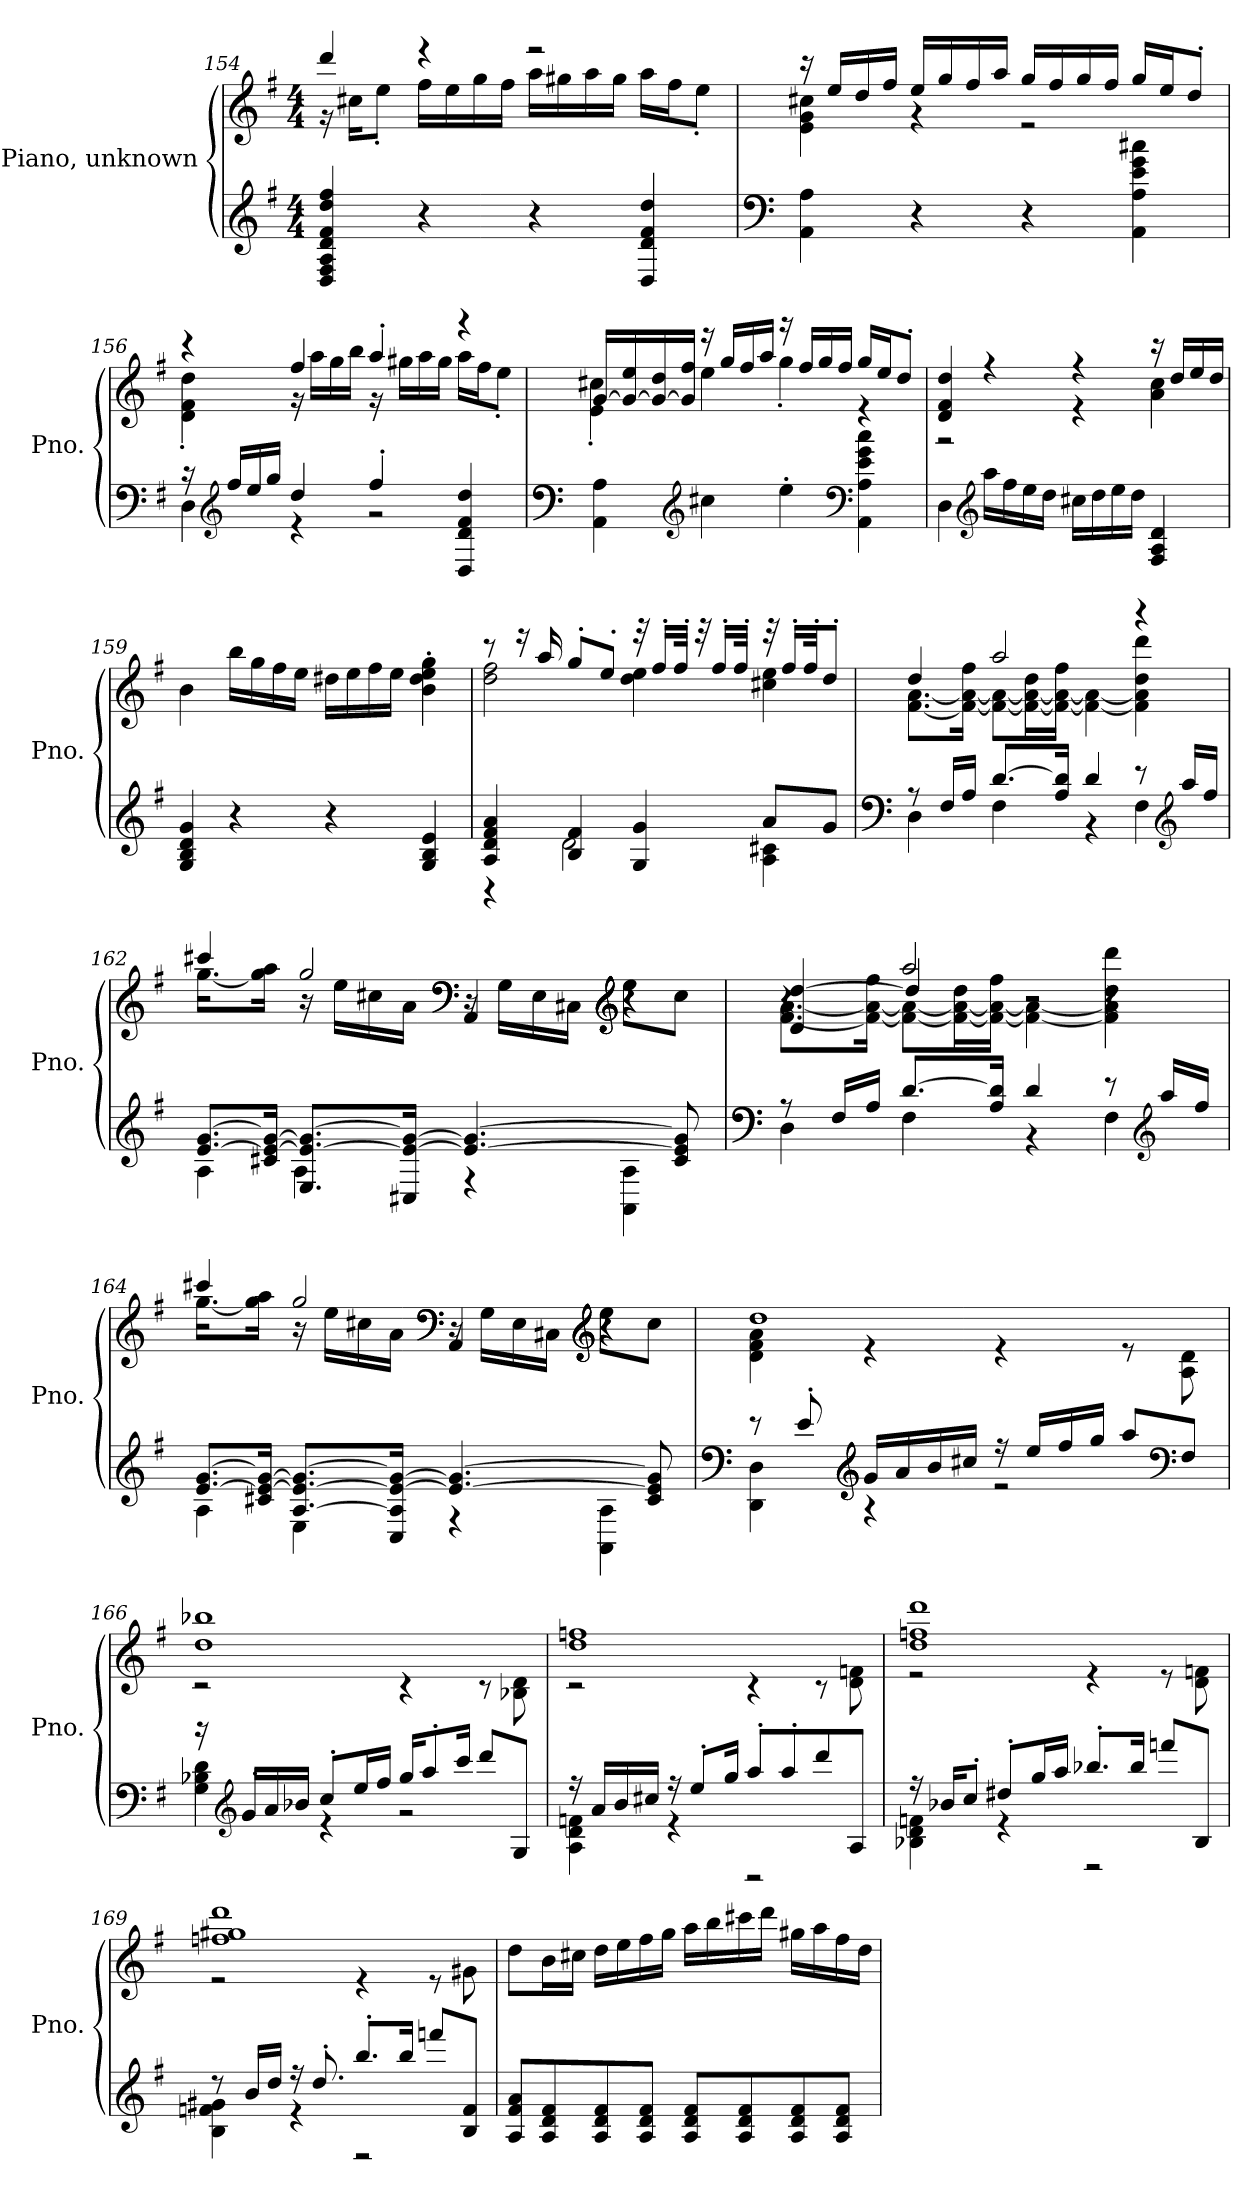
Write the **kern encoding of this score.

**kern	**kern
*part1	*part1
*staff2	*staff1
*I"Piano, unknown	*
*I'Pno.	*
*clefG2	*clefG2
*k[f#]	*k[f#]
*M4/4	*M4/4
=154	=154
*	*^
4D/ 4F#/ 4A/ 4d/ 4f#/ 4dd/ 4ff#/	4ddd/	16r
.	.	16cc#X\KL
.	.	8ee'\J
4r	4r	16ff#\LL
.	.	16ee\
.	.	16gg\
.	.	16ff#\JJ
4r	2r	16aa\LL
.	.	16gg#X\
.	.	16aa\
.	.	16gg#\JJ
4D/ 4d/ 4f#/ 4dd/	.	16aa\LL
.	.	16ff#\J
.	.	8ee'\J
!!LO:LB:g=z	!!
=155	=155	=155
*clefF4	*	*
4AA\ 4A\	16r	4e\ 4g\ 4cc#X\
.	16ee/LL	.
.	16dd/	.
.	16ff#/JJ	.
4r	16ee/LL	4r
.	16gg/	.
.	16ff#/	.
.	16aa/JJ	.
4r	16gg/LL	2r
.	16ff#/	.
.	16gg/	.
.	16ff#/JJ	.
4AA\ 4A\ 4e\ 4g\ 4cc#X\	16gg/LL	.
.	16ee/J	.
.	8dd'/J	.
=156	=156	=156
*^	*	*
16r	4D\	4r	4d\' 4f#\' 4dd\'
*clefG2	*	*	*
16ff#/LL	.	.	.
16ee/	.	.	.
16gg/JJ	.	.	.
4dd/	4r	4ff#/	16r
.	.	.	16aa\LL
.	.	.	16gg\
.	.	.	16bb\JJ
4ff#'/	2r	4aa'/	16r
.	.	.	16gg#X\LL
.	.	.	16aa\
.	.	.	16gg#\JJ
4D/ 4d/ 4f#/ 4dd/	.	4r	16aa\LL
.	.	.	16ff#\J
.	.	.	8ee'\J
*v	*v	*	*
!!LO:LB:g=z	!!
=157	=157	=157
*clefF4	*	*
4AA\ 4A\	[16g/LL	4e\' 4cc#X\'
.	16g/_ 16ee/	.
.	16g/_ 16dd/	.
.	16g/] 16ff#/JJ	.
*clefG2	*	*
4cc#X\	16r	4ee\
.	16gg/LL	.
.	16ff#/	.
.	16aa/JJ	.
4ee'\	16r	4gg'\
.	16ff#/LL	.
.	16gg/	.
.	16ff#/JJ	.
*clefF4	*	*
4AA\ 4A\ 4e\ 4g\ 4cc#\	16gg/LL	4r
.	16ee/J	.
.	8dd'/J	.
=158	=158	=158
4D\	4d/ 4f#/ 4dd/	2r
*clefG2	*	*
16aa\LL	4r	.
16ff#\	.	.
16ee\	.	.
16dd\JJ	.	.
16cc#X\LL	4r	4r
16dd\	.	.
16ee\	.	.
16dd\JJ	.	.
4F#/ 4A/ 4d/	16r	4a\ 4cc\
.	16dd/LL	.
.	16ee/	.
.	16dd/JJ	.
*	*v	*v
!!LO:PB:g=z
=159	=159
4G/ 4B/ 4d/ 4g/	4b\
4r	16bb\LL
.	16gg\
.	16ff#\
.	16ee\JJ
4r	16dd#X\LL
.	16ee\
.	16ff#\
.	16ee\JJ
4G/ 4B/ 4e/	4b\' 4dd#\' 4ee\' 4gg\'
=160	=160
*^	*^
4A/ 4d/ 4f#/ 4a/	4r	8r	2dd\ 2ff#\
.	.	16r	.
.	.	16aa/	.
4B/ 4f#/	2d\	8gg'/L	.
.	.	8ee'/J	.
4G/ 4g/	.	32r	4dd\ 4ee\
.	.	16ff#'/LL	.
.	.	32ff#'/JJk	.
.	.	32r	.
.	.	16ff#'/LL	.
.	.	32ff#'/JJk	.
8a/L	4A\ 4c#X\	32r	4cc#X\ 4ee\
.	.	16ff#'/LL	.
.	.	32ff#'/JK	.
8g/J	.	8dd'/J	.
=161	=161	=161	=161
*clefF4	*	*	*
8r	4D\	4dd/	[8.f#\ [8.a\L
16F#/LL	.	.	.
16A/JJ	.	.	16f#\_ 16a\_ 16ff#\Jk
[8.d/L	4F#\	2aa/	8f#\_ 8a\_L
.	.	.	16f#\_ 16a\_ 16dd\L
16A/ 16d/]Jk	.	.	16f#\_ 16a\_ 16ff#\JJ
4d/	4r	.	4f#\_ 4a\_
8r	4F#\	4r	4f#\] 4a\] 4dd\ 4ddd\
*clefG2	*	*	*
16aa/LL	.	.	.
16ff#/JJ	.	.	.
!!LO:LB:g=z
=162	=162	=162	=162
*	*	*	*^
[8.e/ [8.g/L	4A\	4ccc#X/	[8.gg\L	2r
16c#X/ 16e/_ 16g/_Jk	.	.	16gg\] 16aa\Jk	.
8.E/ 8.e/_ 8.g/_L	4A\	2gg/	16r	.
.	.	.	16ee\LL	.
.	.	.	16cc#X\	.
16C#X/ 16e/_ 16g/_Jk	.	.	16a\JJ	.
*	*	*clefF4	*	*
4.e/_ 4.g/_	4r	.	16r	4AA/
.	.	.	16G\LL	.
.	.	.	16E\	.
.	.	.	16C#X\JJ	.
*	*	*clefG2	*	*
.	4AA\ 4A\	4r	8ee\L	4r
8c#/ 8e/] 8g/]	.	.	8cc#\J	.
=163	=163	=163	=163	=163
*clefF4	*	*	*	*
8r	4D\	4r	[8.f#\ [8.a\L	4d/ [4dd/
16F#/LL	.	.	.	.
16A/JJ	.	.	16f#\_ 16a\_ 16ff#\Jk	.
[8.d/L	4F#\	2aa/	8f#\_ 8a\_L	4dd/]
.	.	.	16f#\_ 16a\_ 16dd\L	.
16A/ 16d/]Jk	.	.	16f#\_ 16a\_ 16ff#\JJ	.
4d/	4r	.	4f#\_ 4a\_	2r
8r	4F#\	4r	4f#\] 4a\] 4dd\ 4ddd\	.
*clefG2	*	*	*	*
16aa/LL	.	.	.	.
16ff#/JJ	.	.	.	.
!!LO:LB:g=z	!!	!!
=164	=164	=164	=164	=164
[8.e/ [8.g/L	4A\	4ccc#X/	[8.gg\L	2r
16c#X/ 16e/_ 16g/_Jk	.	.	16gg\] 16aa\Jk	.
[8.A/ 8.e/_ 8.g/_L	4E\	2gg/	16r	.
.	.	.	16ee\LL	.
.	.	.	16cc#X\	.
16C/ 16A/] 16e/_ 16g/_Jk	.	.	16a\JJ	.
*	*	*clefF4	*	*
4.e/_ 4.g/_	4r	.	16r	4AA/
.	.	.	16G\LL	.
.	.	.	16E\	.
.	.	.	16C#X\JJ	.
*	*	*clefG2	*	*
.	4AA\ 4A\	4r	8ee\L	4r
8c#/ 8e/] 8g/]	.	.	8cc#\J	.
*	*	*v	*v	*v
=165	=165	=165
*clefF4	*	*
*	*	*^
8r	4DD\ 4D\	1dd	4d\ 4f#\ 4a\
8e'/	.	.	.
*clefG2	*	*	*
16g/LL	4r	.	4r
16a/	.	.	.
16b/	.	.	.
16cc#X/JJ	.	.	.
16r	2r	.	4r
16ee/LL	.	.	.
16ff#/	.	.	.
16gg/JJ	.	.	.
8aa/L	.	.	8r
*clefF4	*	*	*
8F#/J	.	.	8A\ 8d\
!!LO:LB:g=z	!!
=166	=166	=166	=166
16r	4G\ 4B-X\ 4d\	1dd 1bb-X	2r
*clefG2	*	*	*
16g'/LL	.	.	.
16a/	.	.	.
16b-X/JJ	.	.	.
8cc'/L	4r	.	.
16ee/L	.	.	.
16ff#/JJ	.	.	.
16gg/KL	2r	.	4r
8aa'/	.	.	.
16ccc/Jk	.	.	.
8ddd/L	.	.	8r
8G/J	.	.	8B-X\ 8d\
=167	=167	=167	=167
16r	4A\ 4d\ 4fn\	1dd 1ffn	2r
16a/LL	.	.	.
16b/	.	.	.
16cc#X/JJ	.	.	.
16r	4r	.	.
8ee'/L	.	.	.
16gg/Jk	.	.	.
8aa'/L	2r	.	4r
8aa'/	.	.	.
8ddd/	.	.	8r
8A/J	.	.	8d\ 8fn\
!!LO:LB:g=z	!!
=168	=168	=168	=168
16r	4B-X\ 4d\ 4fn\	1dd 1ffn 1ddd	2r
16b-X/KL	.	.	.
8cc'/J	.	.	.
8dd#X'/L	4r	.	.
16gg/L	.	.	.
16aa/JJ	.	.	.
8.bb-X'/L	2r	.	4r
16bb-/Jk	.	.	.
8fffn/L	.	.	8r
8B-/J	.	.	8d\ 8fn\
=169	=169	=169	=169
8r	4B\ 4fn\ 4g#X\	1ffn 1gg#X 1ddd	2r
16b/LL	.	.	.
16dd/JJ	.	.	.
16r	4r	.	.
8.dd'/	.	.	.
8.bb'/L	2r	.	4r
16bb/Jk	.	.	.
8fffn/L	.	.	8r
8B/ 8f/J	.	.	8g#X\
*v	*v	*	*
*	*v	*v
!!LO:LB:g=z
=170	=170
8A/ 8f#/ 8a/L	8dd\L
8A/ 8d/ 8f#/	16b\L
.	16cc#X\JJ
8A/ 8d/ 8f#/	16dd\LL
.	16ee\
8A/ 8d/ 8f#/J	16ff#\
.	16gg\JJ
8A/ 8d/ 8f#/L	16aa\LL
.	16bb\
8A/ 8d/ 8f#/	16ccc#X\
.	16ddd\JJ
8A/ 8d/ 8f#/	16gg#X\LL
.	16aa\
8A/ 8d/ 8f#/J	16ff#\
.	16dd\JJ
=	=
*-	*-
